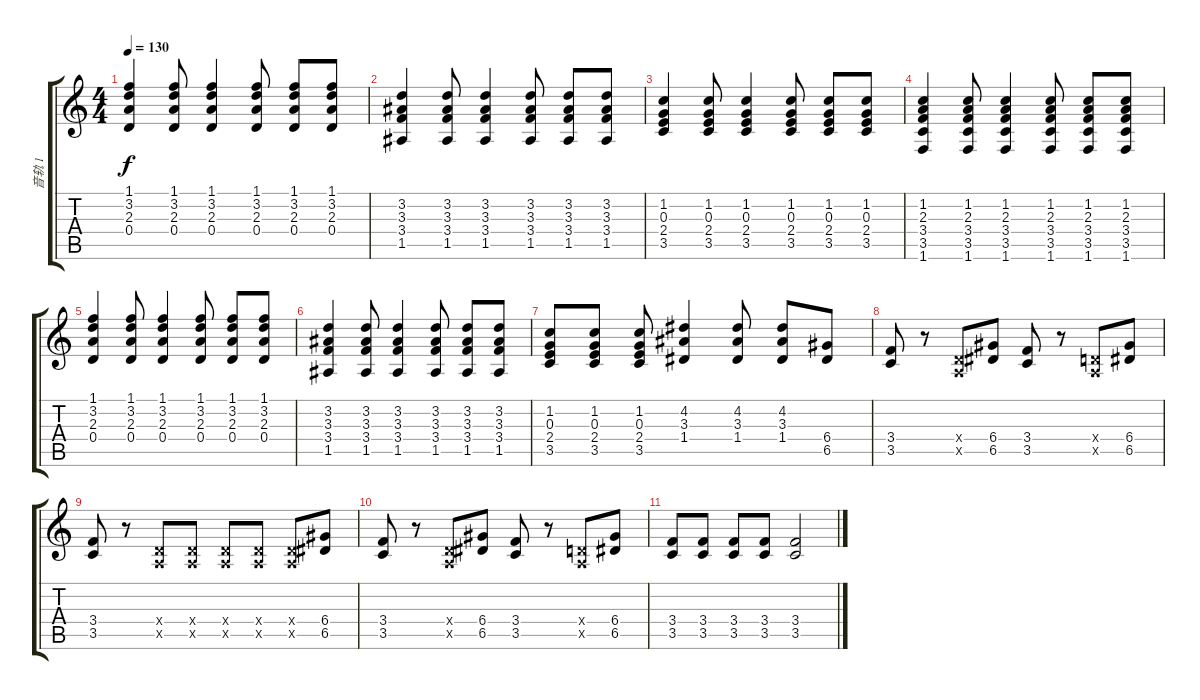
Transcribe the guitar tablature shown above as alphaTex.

\track ("音轨 1" "音轨 1") {instrument distortionguitar}
\staff {score tabs}
\tuning (E4 B3 G3 D3 A2 E2) {hide}
\ts (4 4)
\tempo 130
\clef g2
\ks c
(1.1 3.2 2.3 0.4).4{dy f} (1.1 3.2 2.3 0.4).8 (1.1 3.2 2.3 0.4).4 (1.1 3.2 2.3 0.4).8 (1.1 3.2 2.3 0.4).8 (1.1 3.2 2.3 0.4).8 |
(3.2 3.3 3.4 1.5).4 (3.2 3.3 3.4 1.5).8 (3.2 3.3 3.4 1.5).4 (3.2 3.3 3.4 1.5).8 (3.2 3.3 3.4 1.5).8 (3.2 3.3 3.4 1.5).8 |
(1.2 0.3 2.4 3.5).4 (1.2 0.3 2.4 3.5).8 (1.2 0.3 2.4 3.5).4 (1.2 0.3 2.4 3.5).8 (1.2 0.3 2.4 3.5).8 (1.2 0.3 2.4 3.5).8 |
(1.2 2.3 3.4 3.5 1.6).4 (1.2 2.3 3.4 3.5 1.6).8 (1.2 2.3 3.4 3.5 1.6).4 (1.2 2.3 3.4 3.5 1.6).8 (1.2 2.3 3.4 3.5 1.6).8 (1.2 2.3 3.4 3.5 1.6).8 |
(1.1 3.2 2.3 0.4).4 (1.1 3.2 2.3 0.4).8 (1.1 3.2 2.3 0.4).4 (1.1 3.2 2.3 0.4).8 (1.1 3.2 2.3 0.4).8 (1.1 3.2 2.3 0.4).8 |
(3.2 3.3 3.4 1.5).4 (3.2 3.3 3.4 1.5).8 (3.2 3.3 3.4 1.5).4 (3.2 3.3 3.4 1.5).8 (3.2 3.3 3.4 1.5).8 (3.2 3.3 3.4 1.5).8 |
(1.2 0.3 2.4 3.5).8 (1.2 0.3 2.4 3.5).8 (1.2 0.3 2.4 3.5).8 (4.2 3.3 1.4).4 (4.2 3.3 1.4).8 (4.2 3.3 1.4).8 (6.4 6.5).8 |
(3.4 3.5).8 r.8 (0.4{x} 0.5{x}).8 (6.4 6.5).8 (3.4 3.5).8 r.8 (0.4{x} 0.5{x}).8 (6.4 6.5).8 |
(3.4 3.5).8 r.8 (0.4{x} 0.5{x}).8 (0.4{x} 0.5{x}).8 (0.4{x} 0.5{x}).8 (0.4{x} 0.5{x}).8 (0.4{x} 0.5{x}).8 (6.4 6.5).8 |
(3.4 3.5).8 r.8 (0.4{x} 0.5{x}).8 (6.4 6.5).8 (3.4 3.5).8 r.8 (0.4{x} 0.5{x}).8 (6.4 6.5).8 |
(3.4 3.5).8 (3.4 3.5).8 (3.4 3.5).8 (3.4 3.5).8 (3.4 3.5).2
